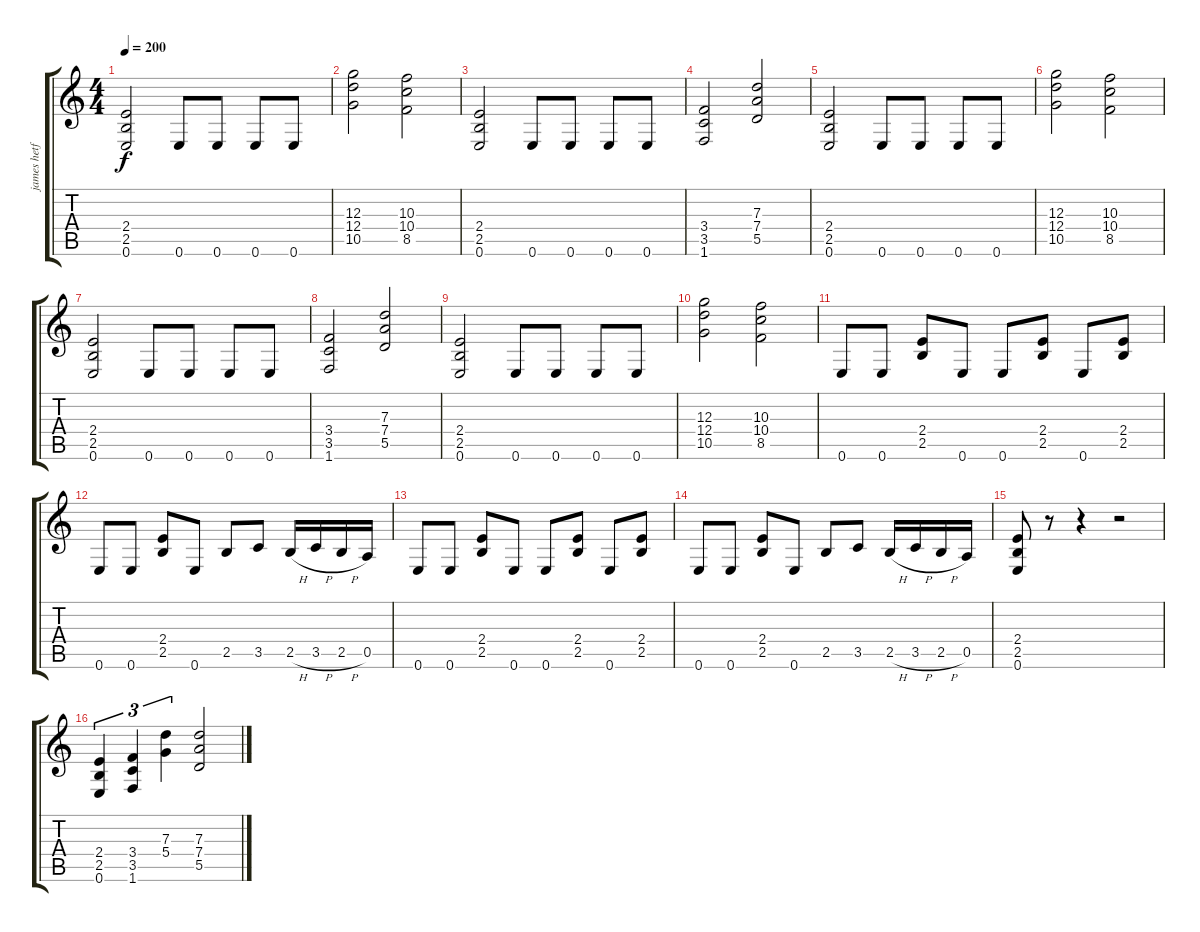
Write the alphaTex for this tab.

\track ("james hetfield" "james hetf") {instrument overdrivenguitar}
\staff {score tabs}
\tuning (E4 B3 G3 D3 A2 E2) {hide}
\ts (4 4)
\tempo 200
\clef g2
\ks c
(2.4 2.5 0.6).2{dy f} 0.6.8 0.6.8 0.6.8 0.6.8 |
(12.3 12.4 10.5).2 (10.3 10.4 8.5).2 |
(2.4 2.5 0.6).2 0.6.8 0.6.8 0.6.8 0.6.8 |
(3.4 3.5 1.6).2 (7.3 7.4 5.5).2 |
(2.4 2.5 0.6).2 0.6.8 0.6.8 0.6.8 0.6.8 |
(12.3 12.4 10.5).2 (10.3 10.4 8.5).2 |
(2.4 2.5 0.6).2 0.6.8 0.6.8 0.6.8 0.6.8 |
(3.4 3.5 1.6).2 (7.3 7.4 5.5).2 |
(2.4 2.5 0.6).2 0.6.8 0.6.8 0.6.8 0.6.8 |
(12.3 12.4 10.5).2 (10.3 10.4 8.5).2 |
0.6.8 0.6.8 (2.4 2.5).8 0.6.8 0.6.8 (2.4 2.5).8 0.6.8 (2.4 2.5).8 |
0.6.8 0.6.8 (2.4 2.5).8 0.6.8 2.5.8 3.5.8 2.5{h}.16 3.5{h}.16 2.5{h}.16 0.5.16 |
0.6.8 0.6.8 (2.4 2.5).8 0.6.8 0.6.8 (2.4 2.5).8 0.6.8 (2.4 2.5).8 |
0.6.8 0.6.8 (2.4 2.5).8 0.6.8 2.5.8 3.5.8 2.5{h}.16 3.5{h}.16 2.5{h}.16 0.5.16 |
(2.4 2.5 0.6).8 r.8 r.4 r.2 |
(2.4 2.5 0.6).4{tu (3 2)} (3.4 3.5 1.6).4{tu (3 2)} (7.3 5.4).4{tu (3 2)} (7.3 7.4 5.5).2
